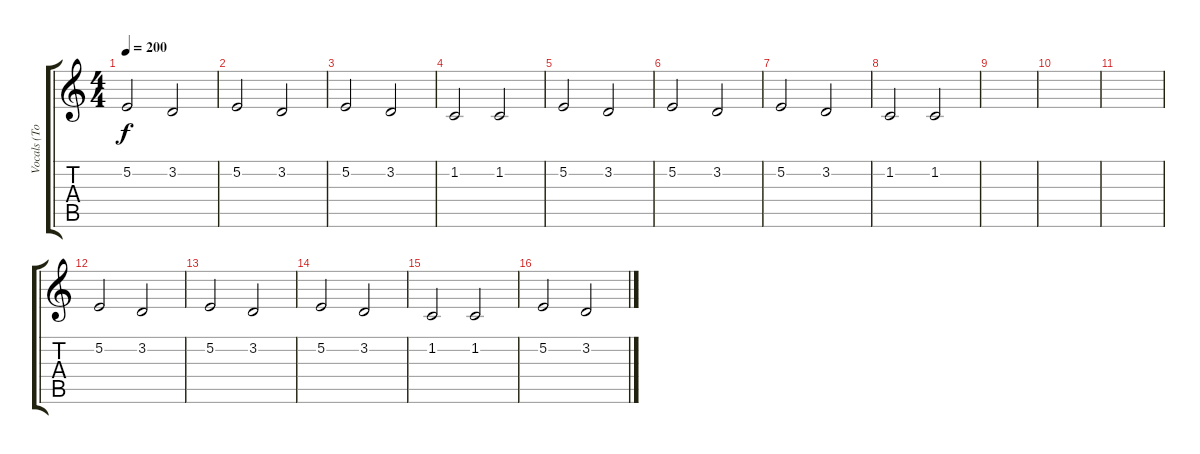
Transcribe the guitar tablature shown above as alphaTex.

\track ("Vocals (Tom)" "Vocals (To") {instrument clarinet}
\staff {score tabs}
\tuning (E4 B3 G3 D3 A2 E2) {hide}
\ts (4 4)
\tempo 200
\clef g2
\ks c
5.2.2{dy f instrument lead2sawtooth} 3.2.2 |
5.2.2 3.2.2 |
5.2.2 3.2.2 |
1.2.2 1.2.2 |
5.2.2 3.2.2 |
5.2.2 3.2.2 |
5.2.2 3.2.2 |
1.2.2 1.2.2 |
|
|
|
5.2.2 3.2.2 |
5.2.2 3.2.2 |
5.2.2 3.2.2 |
1.2.2 1.2.2 |
5.2.2 3.2.2
